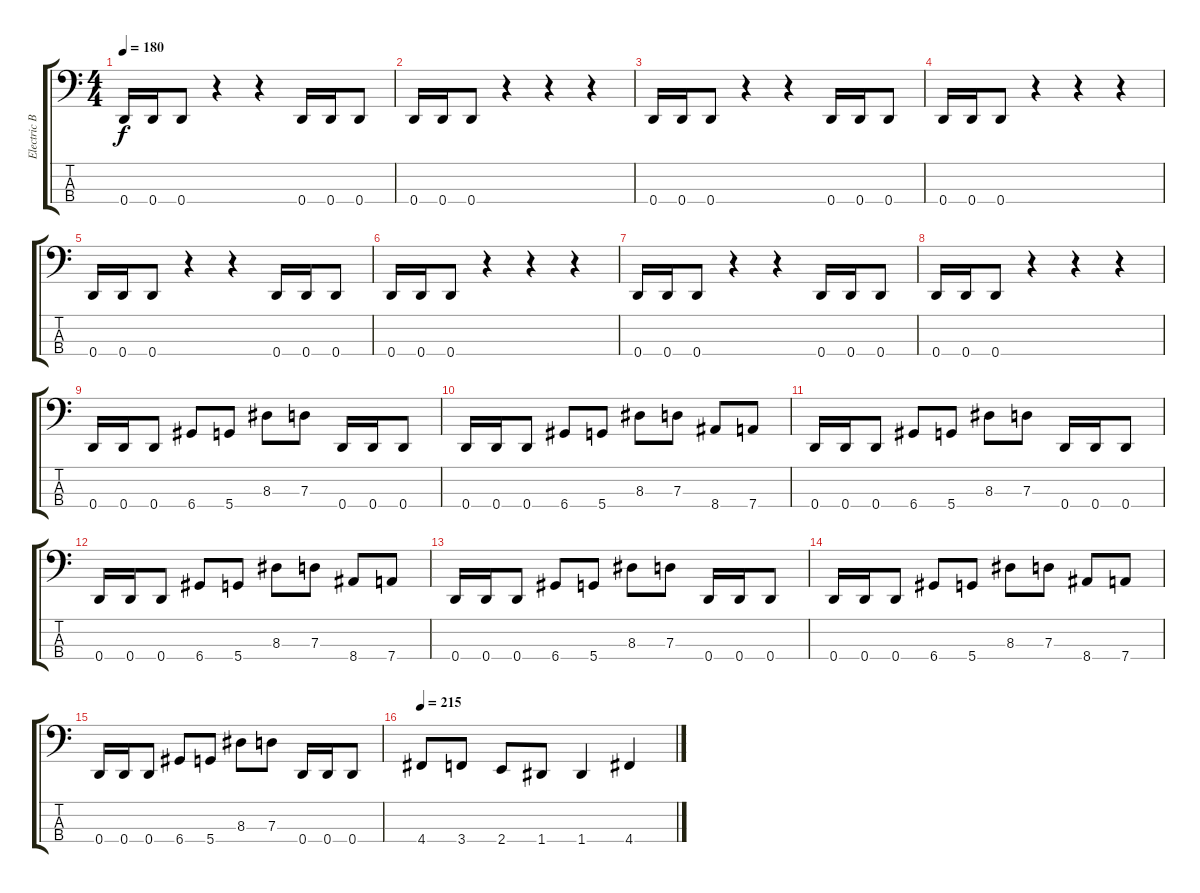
\track ("Electric Bass" "Electric B") {instrument electricbassfinger}
\staff {score tabs}
\tuning (F2 C2 G1 D1) {hide}
\ts (4 4)
\tempo 180
\clef f4
\ks c
0.4.16{dy f instrument electricbassfinger} 0.4.16 0.4.8 r.4 r.4 0.4.16 0.4.16 0.4.8 |
0.4.16 0.4.16 0.4.8 r.4 r.4 r.4 |
0.4.16 0.4.16 0.4.8 r.4 r.4 0.4.16 0.4.16 0.4.8 |
0.4.16 0.4.16 0.4.8 r.4 r.4 r.4 |
0.4.16 0.4.16 0.4.8 r.4 r.4 0.4.16 0.4.16 0.4.8 |
0.4.16 0.4.16 0.4.8 r.4 r.4 r.4 |
0.4.16 0.4.16 0.4.8 r.4 r.4 0.4.16 0.4.16 0.4.8 |
0.4.16 0.4.16 0.4.8 r.4 r.4 r.4 |
0.4.16 0.4.16 0.4.8 6.4.8 5.4.8 8.3.8 7.3.8 0.4.16 0.4.16 0.4.8 |
0.4.16 0.4.16 0.4.8 6.4.8 5.4.8 8.3.8 7.3.8 8.4.8 7.4.8 |
0.4.16 0.4.16 0.4.8 6.4.8 5.4.8 8.3.8 7.3.8 0.4.16 0.4.16 0.4.8 |
0.4.16 0.4.16 0.4.8 6.4.8 5.4.8 8.3.8 7.3.8 8.4.8 7.4.8 |
0.4.16 0.4.16 0.4.8 6.4.8 5.4.8 8.3.8 7.3.8 0.4.16 0.4.16 0.4.8 |
0.4.16 0.4.16 0.4.8 6.4.8 5.4.8 8.3.8 7.3.8 8.4.8 7.4.8 |
0.4.16 0.4.16 0.4.8 6.4.8 5.4.8 8.3.8 7.3.8 0.4.16 0.4.16 0.4.8 |
\tempo 215
4.4.8 3.4.8 2.4.8 1.4.8 1.4.4 4.4.4
